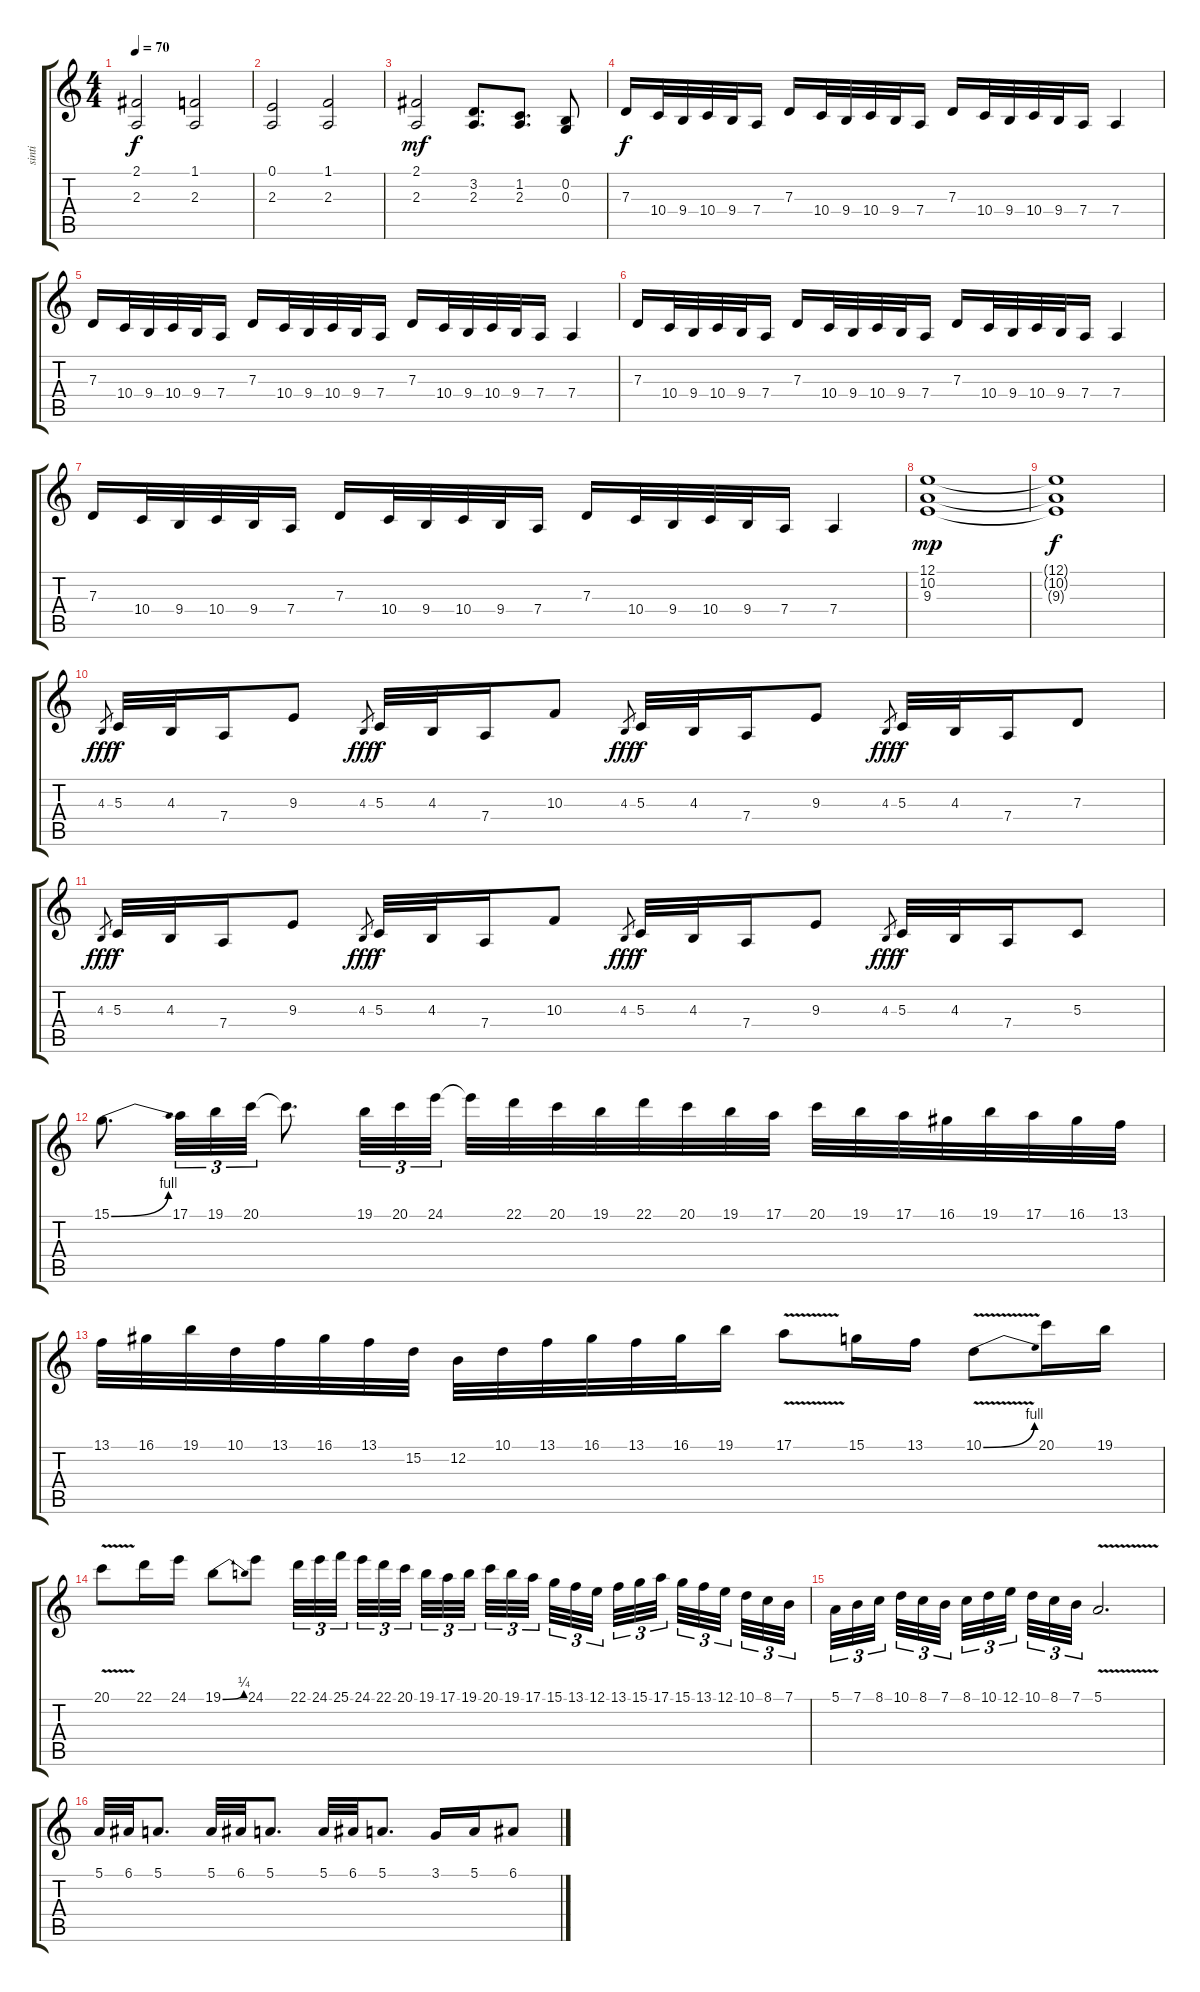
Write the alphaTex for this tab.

\track ("sinti" "sinti") {instrument lead1square}
\staff {score tabs}
\tuning (E4 B3 G3 D3 A2 E2) {hide}
\ts (4 4)
\tempo 70
\clef g2
\ks c
(2.1 2.3).2{dy f} (1.1 2.3).2 |
(0.1 2.3).2 (1.1 2.3).2 |
(2.1 2.3).2{dy mf} (3.2 2.3).8{d} (1.2 2.3).8{d} (0.2 0.3).8 |
7.3.16{dy f} 10.4.32 9.4.32 10.4.32 9.4.32 7.4.16 7.3.16 10.4.32 9.4.32 10.4.32 9.4.32 7.4.16 7.3.16 10.4.32 9.4.32 10.4.32 9.4.32 7.4.16 7.4.4 |
7.3.16 10.4.32 9.4.32 10.4.32 9.4.32 7.4.16 7.3.16 10.4.32 9.4.32 10.4.32 9.4.32 7.4.16 7.3.16 10.4.32 9.4.32 10.4.32 9.4.32 7.4.16 7.4.4 |
7.3.16 10.4.32 9.4.32 10.4.32 9.4.32 7.4.16 7.3.16 10.4.32 9.4.32 10.4.32 9.4.32 7.4.16 7.3.16 10.4.32 9.4.32 10.4.32 9.4.32 7.4.16 7.4.4 |
7.3.16 10.4.32 9.4.32 10.4.32 9.4.32 7.4.16 7.3.16 10.4.32 9.4.32 10.4.32 9.4.32 7.4.16 7.3.16 10.4.32 9.4.32 10.4.32 9.4.32 7.4.16 7.4.4 |
(12.1 10.2 9.3).1{dy mp instrument stringensemble1} |
(12.1{t} 10.2{t} 9.3{t}).1{dy f} |
4.3.8{gr dy fff} 5.3.32{dy f instrument lead1square} 4.3.32 7.4.16 9.3.8 4.3.8{gr dy fff} 5.3.32{dy f} 4.3.32 7.4.16 10.3.8 4.3.8{gr dy fff} 5.3.32{dy f} 4.3.32 7.4.16 9.3.8 4.3.8{gr dy fff} 5.3.32{dy f} 4.3.32 7.4.16 7.3.8 |
4.3.8{gr dy fff} 5.3.32{dy f} 4.3.32 7.4.16 9.3.8 4.3.8{gr dy fff} 5.3.32{dy f} 4.3.32 7.4.16 10.3.8 4.3.8{gr dy fff} 5.3.32{dy f} 4.3.32 7.4.16 9.3.8 4.3.8{gr dy fff} 5.3.32{dy f} 4.3.32 7.4.16 5.3.8 |
15.1{be (bend 0 0 60 4)}.8{d} 17.1.32{tu (3 2)} 19.1.32{tu (3 2)} 20.1.32{tu (3 2)} 20.1{t}.8{d} 19.1.32{tu (3 2)} 20.1.32{tu (3 2)} 24.1.32{tu (3 2)} 24.1{t}.32 22.1.32 20.1.32 19.1.32 22.1.32 20.1.32 19.1.32 17.1.32 20.1.32 19.1.32 17.1.32 16.1.32 19.1.32 17.1.32 16.1.32 13.1.32 |
13.1.32 16.1.32 19.1.32 10.1.32 13.1.32 16.1.32 13.1.32 15.2.32 12.2.32 10.1.32 13.1.32 16.1.32 13.1.32 16.1.32 19.1.16 17.1{v}.8 15.1.16 13.1.16 10.1{be (bend 0 0 60 4) v}.8 20.1.16 19.1.16 |
20.1{v}.8 22.1.16 24.1.16 19.1{be (bend 0 0 60 1)}.8 24.1.8 22.1.32{tu (3 2)} 24.1.32{tu (3 2)} 25.1.32{tu (3 2) beam splitsecondary} 24.1.32{tu (3 2)} 22.1.32{tu (3 2)} 20.1.32{tu (3 2) beam splitsecondary} 19.1.32{tu (3 2)} 17.1.32{tu (3 2)} 19.1.32{tu (3 2) beam splitsecondary} 20.1.32{tu (3 2)} 19.1.32{tu (3 2)} 17.1.32{tu (3 2)} 15.1.32{tu (3 2)} 13.1.32{tu (3 2)} 12.1.32{tu (3 2) beam splitsecondary} 13.1.32{tu (3 2)} 15.1.32{tu (3 2)} 17.1.32{tu (3 2) beam splitsecondary} 15.1.32{tu (3 2)} 13.1.32{tu (3 2)} 12.1.32{tu (3 2) beam splitsecondary} 10.1.32{tu (3 2)} 8.1.32{tu (3 2)} 7.1.32{tu (3 2)} |
5.1.32{tu (3 2)} 7.1.32{tu (3 2)} 8.1.32{tu (3 2) beam splitsecondary} 10.1.32{tu (3 2)} 8.1.32{tu (3 2)} 7.1.32{tu (3 2) beam splitsecondary} 8.1.32{tu (3 2)} 10.1.32{tu (3 2)} 12.1.32{tu (3 2) beam splitsecondary} 10.1.32{tu (3 2)} 8.1.32{tu (3 2)} 7.1.32{tu (3 2)} 5.1{v}.2{d} |
\ks aminor
5.1.32 6.1.32 5.1.8{d} 5.1.32 6.1.32 5.1.8{d} 5.1.32 6.1.32 5.1.8{d} 3.1.16 5.1.16 6.1.8
